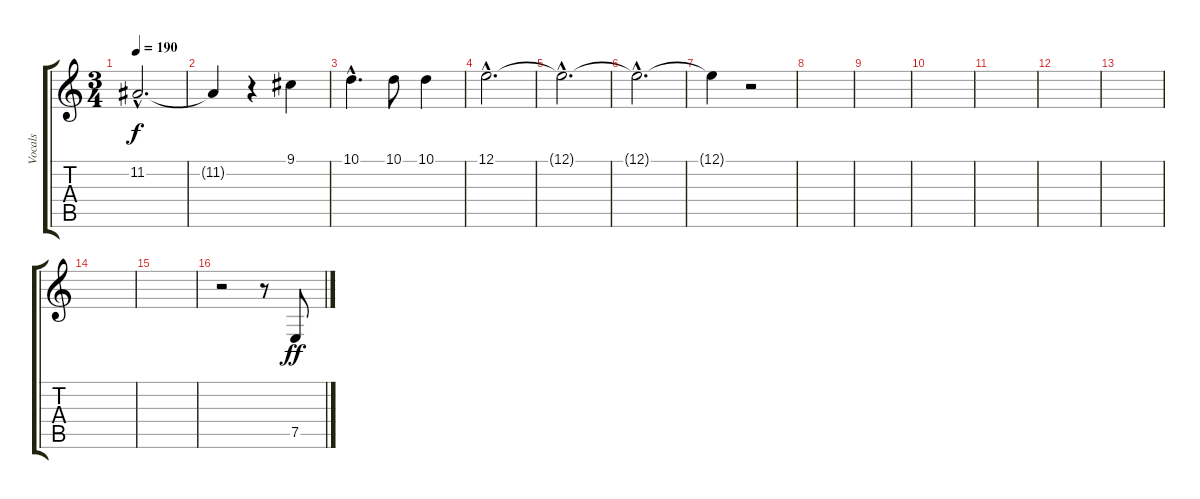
\track ("Vocals" "Vocals") {instrument tenorsax}
\staff {score tabs}
\tuning (E4 B3 G3 D3 A2 E2) {hide}
\ts (3 4)
\tempo 190
\clef g2
\ks c
11.2{hac}.2{d dy f} |
11.2{t}.4 r.4 9.1.4 |
10.1{hac}.4{d} 10.1.8 10.1.4 |
12.1{hac}.2{d} |
12.1{hac t}.2{d} |
12.1{hac t}.2{d} |
12.1{t}.4 r.2 |
|
|
|
|
|
|
|
|
r.2 r.8 7.5.8{dy ff}
